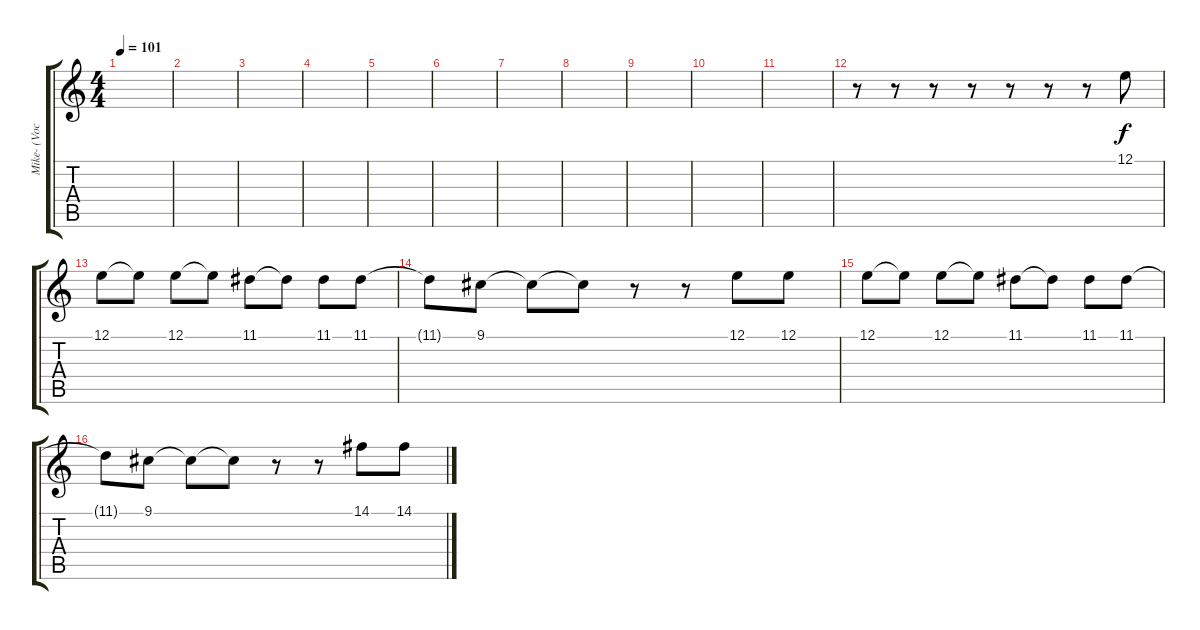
\track ("Mike- (Vocal)" "Mike- (Voc") {instrument harmonica}
\staff {score tabs}
\tuning (E4 B3 G3 D3 A2 E2) {hide}
\ts (4 4)
\tempo 101
\clef g2
\ks c
|
|
|
|
|
|
|
|
|
|
|
r.8 r.8 r.8 r.8 r.8 r.8 r.8 12.1.8 |
12.1.8 12.1{t}.8 12.1.8 12.1{t}.8 11.1.8 11.1{t}.8 11.1.8 11.1.8 |
11.1{t}.8 9.1.8 9.1{t}.8 9.1{t}.8 r.8 r.8 12.1.8 12.1.8 |
12.1.8 12.1{t}.8 12.1.8 12.1{t}.8 11.1.8 11.1{t}.8 11.1.8 11.1.8 |
11.1{t}.8 9.1.8 9.1{t}.8 9.1{t}.8 r.8 r.8 14.1.8 14.1.8
